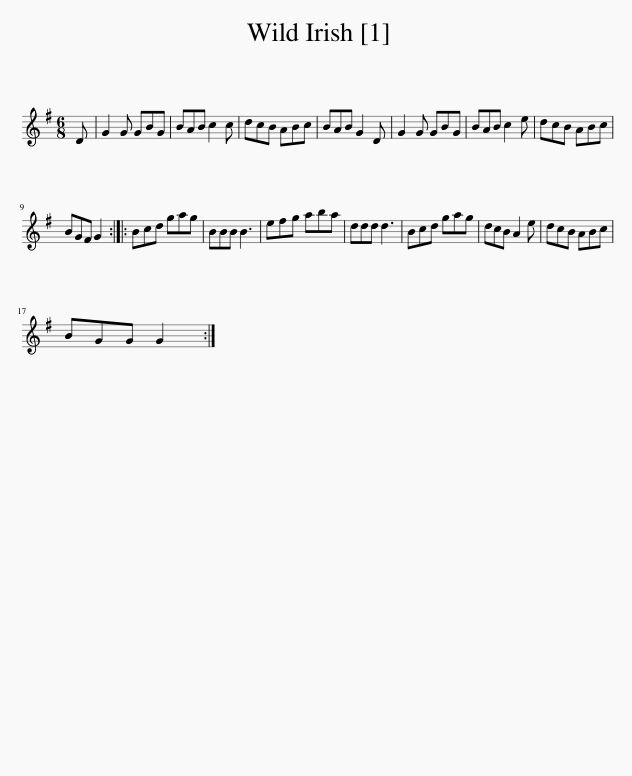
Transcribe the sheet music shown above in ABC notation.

X:1
L:1/8
M:6/8
I:linebreak $
K:G
V:1 treble
V:1
 D | G2 G GBG | BAB c2 c | dcB ABc | BAB G2 D | %5
 G2 G GBG | BAB c2 e | dcB ABc |$ BGF G2 :: Bcd gag | %10
 BBB B3 | efg aba | ddd d3 | Bcd gag | dcB A2 e | %15
 dcB ABc |$ BGG G2 :| %17
